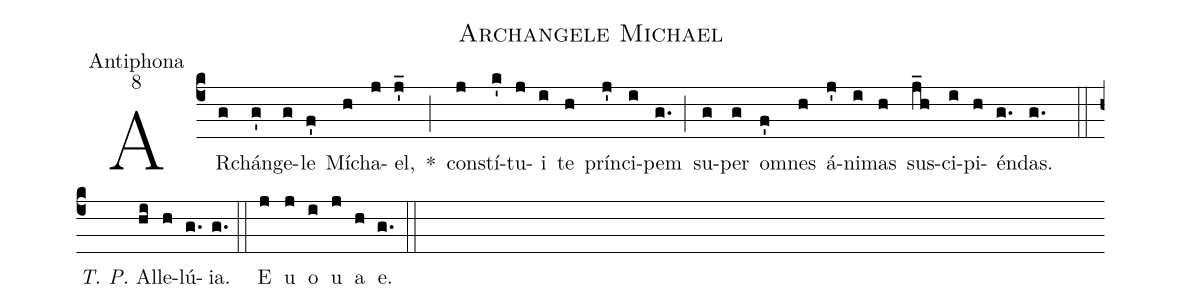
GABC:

name:Archangele Michael;
office-part:Antiphona;
mode:8;
%%
(c4) AR(g)chán(g')ge(g)le(f') Mí(h)cha(j)el,(j'_) *(;) con(j)stí(k')tu(j)i(i) te(h) prín(j')ci(i)pem(g.) (;) su(g)per(g) o(f')mnes(h) á(j')ni(i)mas(h) sus(j_h)ci(i)pi(h)én(g.)das.(g.) (::) <i>T. P.</i> Al(hi)le(h)lú(g.){ia}.(g.) (::) <eu>E(j) u(j) o(i) u(j) a(h) e.</eu>(g.) (::)
